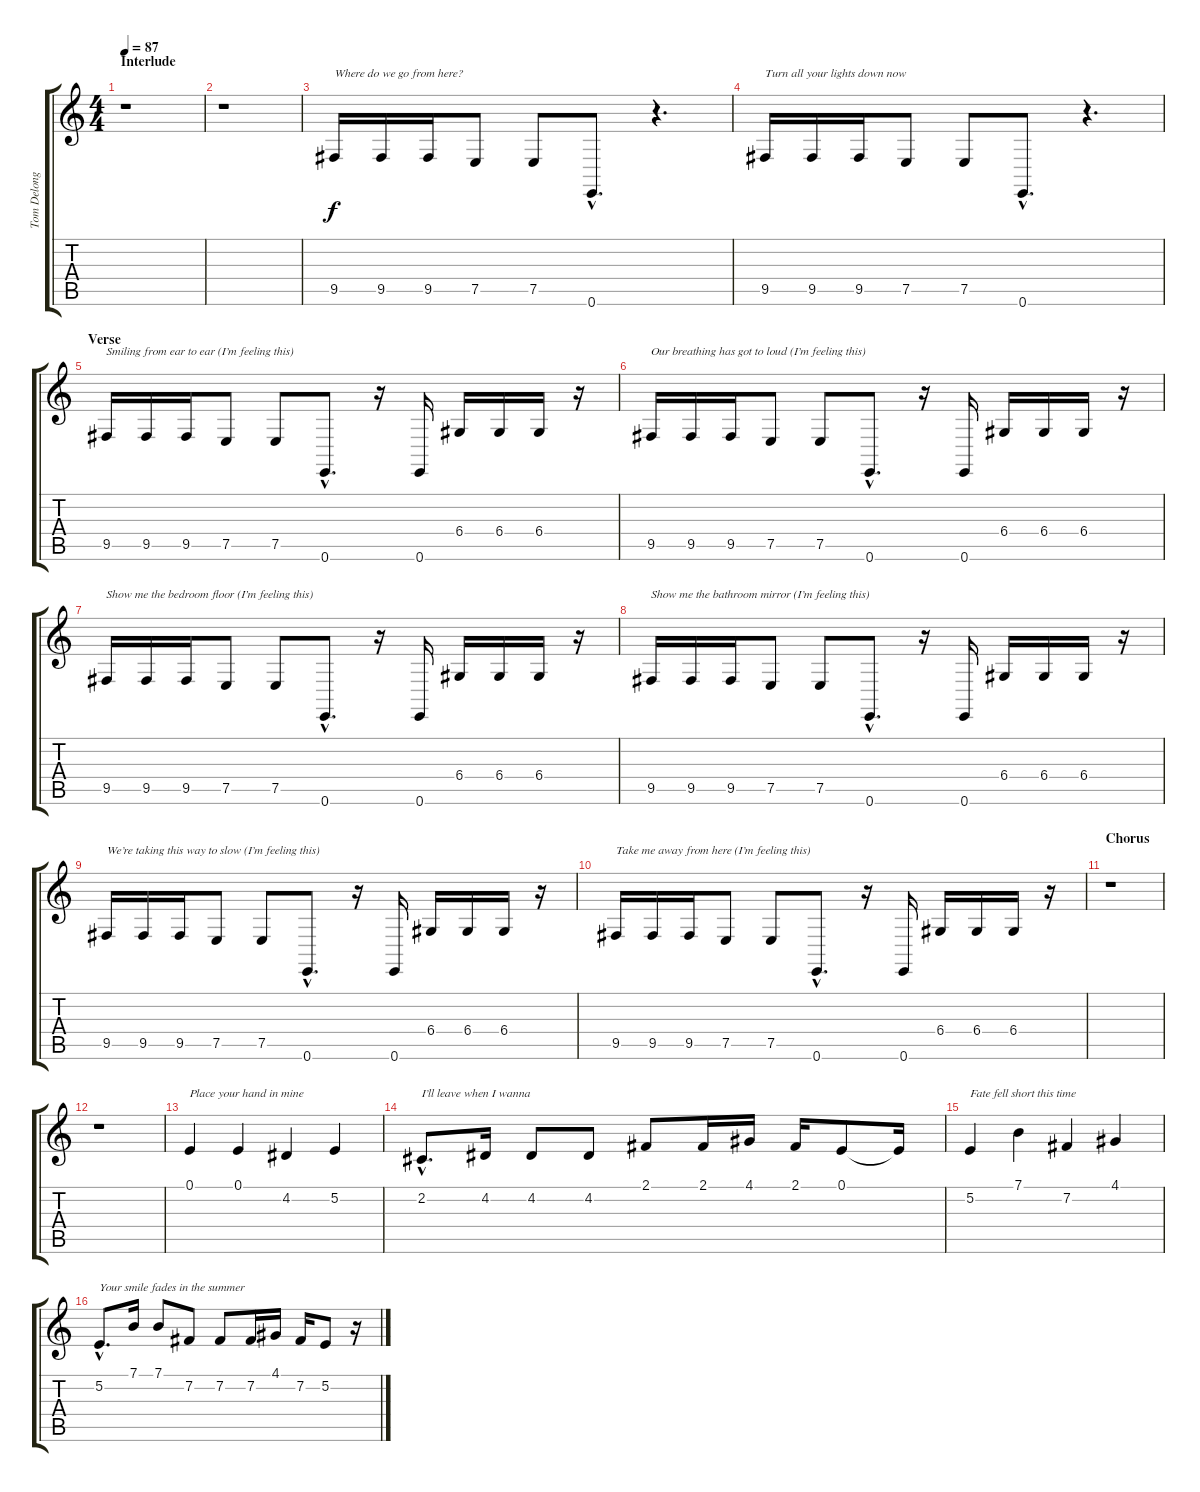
\track ("Tom Delonge" "Tom Delong") {instrument altosax}
\staff {score tabs}
\tuning (E4 B3 G3 D3 A2 E2) {hide}
\ts (4 4)
\section ("" "Interlude")
\tempo 87
\clef g2
\ks c
r.1{dy f volume 16} |
r.1 |
9.5.16{txt "Where do we go from here?"} 9.5.16 9.5.16 7.5.8 7.5.8 0.6{hac}.8{d} r.4{d} |
9.5.16{txt "Turn all your lights down now"} 9.5.16 9.5.16 7.5.8 7.5.8 0.6{hac}.8{d} r.4{d} |
\section ("" "Verse")
9.5.16{txt "Smiling from ear to ear (I’m feeling this)"} 9.5.16 9.5.16 7.5.8 7.5.8 0.6{hac}.8{d} r.16 0.6.16 6.4.16 6.4.16 6.4.16 r.16 |
9.5.16{txt "Our breathing has got to loud (I’m feeling this)"} 9.5.16 9.5.16 7.5.8 7.5.8 0.6{hac}.8{d} r.16 0.6.16 6.4.16 6.4.16 6.4.16 r.16 |
9.5.16{txt "Show me the bedroom floor (I’m feeling this)"} 9.5.16 9.5.16 7.5.8 7.5.8 0.6{hac}.8{d} r.16 0.6.16 6.4.16 6.4.16 6.4.16 r.16 |
9.5.16{txt "Show me the bathroom mirror (I’m feeling this)"} 9.5.16 9.5.16 7.5.8 7.5.8 0.6{hac}.8{d} r.16 0.6.16 6.4.16 6.4.16 6.4.16 r.16 |
9.5.16{txt "We’re taking this way to slow (I’m feeling this)"} 9.5.16 9.5.16 7.5.8 7.5.8 0.6{hac}.8{d} r.16 0.6.16 6.4.16 6.4.16 6.4.16 r.16 |
9.5.16{txt "Take me away from here (I’m feeling this)"} 9.5.16 9.5.16 7.5.8 7.5.8 0.6{hac}.8{d} r.16 0.6.16 6.4.16 6.4.16 6.4.16 r.16 |
\section ("" "Chorus")
r.1 |
r.1 |
0.1.4{txt "Place your hand in mine" volume 8} 0.1.4 4.2.4 5.2.4 |
2.2{hac}.8{d txt "I’ll leave when I wanna"} 4.2.16 4.2.8 4.2.8 2.1.8 2.1.16 4.1.16 2.1.16 0.1.8 0.1{t}.16 |
5.2.4{txt "Fate fell short this time" volume 10 balance 16} 7.1.4 7.2.4 4.1.4 |
5.2{hac}.8{d txt "Your smile fades in the summer"} 7.1.16 7.1.8 7.2.8 7.2.8 7.2.16 4.1.16 7.2.16 5.2.8 r.16
